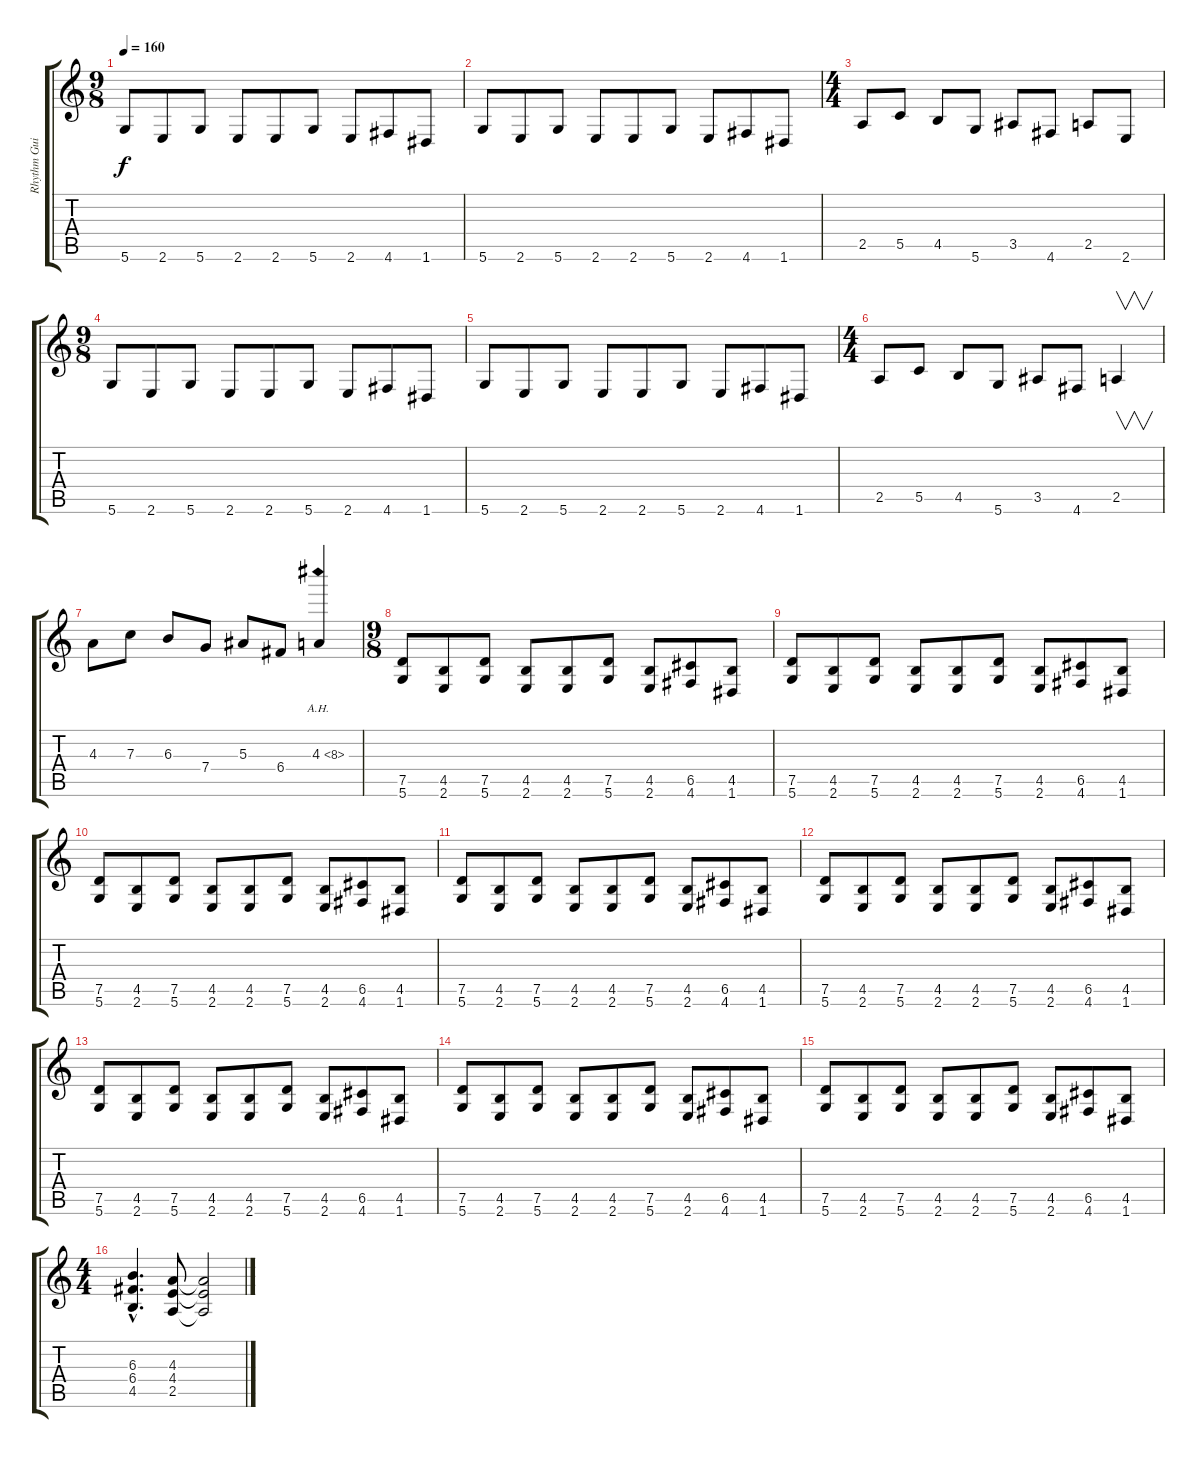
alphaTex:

\track ("Rhythm Guitar" "Rhythm Gui") {instrument overdrivenguitar}
\staff {score tabs}
\tuning (D4 A3 F3 C3 G2 D2) {hide}
\ts (9 8)
\tempo 160
\clef g2
\ks c
5.6.8{dy f} 2.6.8 5.6.8 2.6.8 2.6.8 5.6.8 2.6.8 4.6.8 1.6.8 |
5.6.8 2.6.8 5.6.8 2.6.8 2.6.8 5.6.8 2.6.8 4.6.8 1.6.8 |
\ts (4 4)
2.5.8 5.5.8 4.5.8 5.6.8 3.5.8 4.6.8 2.5.8 2.6.8 |
\ts (9 8)
5.6.8 2.6.8 5.6.8 2.6.8 2.6.8 5.6.8 2.6.8 4.6.8 1.6.8 |
5.6.8 2.6.8 5.6.8 2.6.8 2.6.8 5.6.8 2.6.8 4.6.8 1.6.8 |
\ts (4 4)
2.5.8 5.5.8 4.5.8 5.6.8 3.5.8 4.6.8 2.5.4{v} |
4.3.8 7.3.8 6.3.8 7.4.8 5.3.8 6.4.8 4.3{ah 4}.4 |
\ts (9 8)
(7.5 5.6).8 (4.5 2.6).8 (7.5 5.6).8 (4.5 2.6).8 (4.5 2.6).8 (7.5 5.6).8 (4.5 2.6).8 (6.5 4.6).8 (4.5 1.6).8 |
(7.5 5.6).8 (4.5 2.6).8 (7.5 5.6).8 (4.5 2.6).8 (4.5 2.6).8 (7.5 5.6).8 (4.5 2.6).8 (6.5 4.6).8 (4.5 1.6).8 |
(7.5 5.6).8 (4.5 2.6).8 (7.5 5.6).8 (4.5 2.6).8 (4.5 2.6).8 (7.5 5.6).8 (4.5 2.6).8 (6.5 4.6).8 (4.5 1.6).8 |
(7.5 5.6).8 (4.5 2.6).8 (7.5 5.6).8 (4.5 2.6).8 (4.5 2.6).8 (7.5 5.6).8 (4.5 2.6).8 (6.5 4.6).8 (4.5 1.6).8 |
(7.5 5.6).8 (4.5 2.6).8 (7.5 5.6).8 (4.5 2.6).8 (4.5 2.6).8 (7.5 5.6).8 (4.5 2.6).8 (6.5 4.6).8 (4.5 1.6).8 |
(7.5 5.6).8 (4.5 2.6).8 (7.5 5.6).8 (4.5 2.6).8 (4.5 2.6).8 (7.5 5.6).8 (4.5 2.6).8 (6.5 4.6).8 (4.5 1.6).8 |
(7.5 5.6).8 (4.5 2.6).8 (7.5 5.6).8 (4.5 2.6).8 (4.5 2.6).8 (7.5 5.6).8 (4.5 2.6).8 (6.5 4.6).8 (4.5 1.6).8 |
(7.5 5.6).8 (4.5 2.6).8 (7.5 5.6).8 (4.5 2.6).8 (4.5 2.6).8 (7.5 5.6).8 (4.5 2.6).8 (6.5 4.6).8 (4.5 1.6).8 |
\ts (4 4)
(6.3{hac} 6.4{hac} 4.5{hac}).4{d} (4.3 4.4 2.5).8 (4.3{t} 4.4{t} 2.5{t}).2
